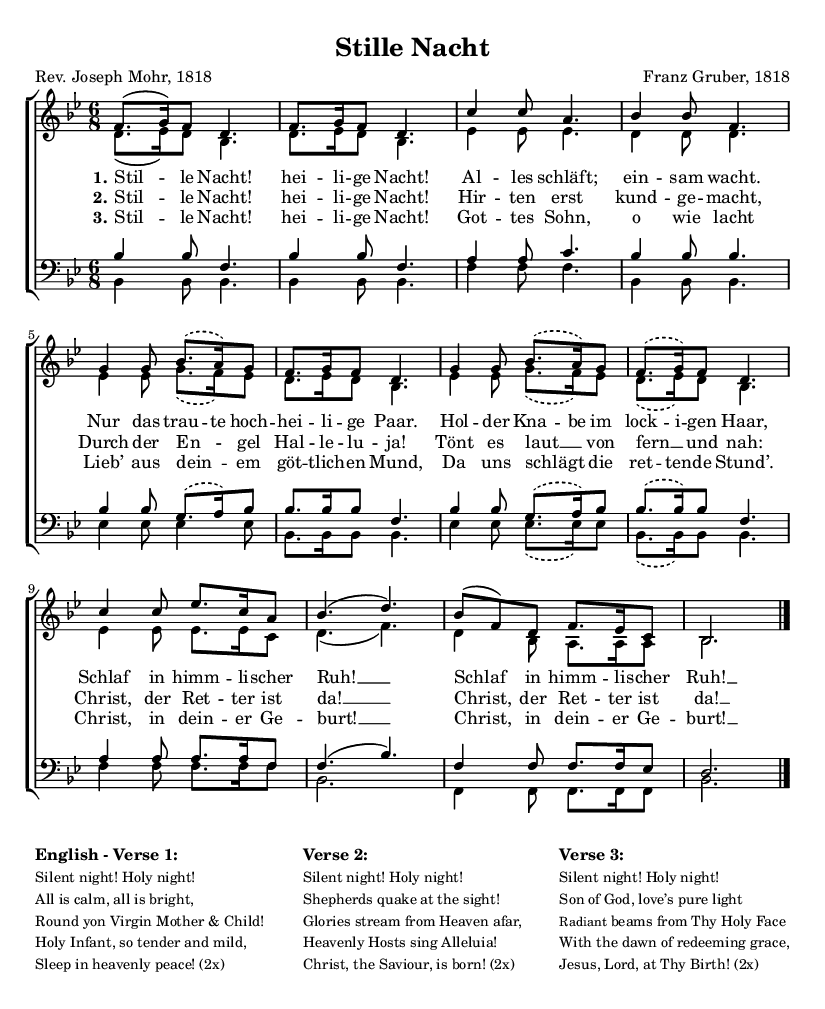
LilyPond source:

\header {
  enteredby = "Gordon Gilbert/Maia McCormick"
  composer = "Franz Gruber, 1818"
  poet = "Rev. Joseph Mohr, 1818"
  date="trans 1863 by Jane Campbell"
  title = "Stille Nacht"
  index_as = "Silent Night"
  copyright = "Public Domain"
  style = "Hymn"
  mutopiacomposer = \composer
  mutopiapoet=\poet
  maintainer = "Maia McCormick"
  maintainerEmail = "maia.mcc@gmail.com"
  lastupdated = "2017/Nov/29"
}

\version "2.14.2"

\include "header.ly"

global= {
  \preamble

  \time 6/8
  \key bes \major
}

sop = \context Voice = "sop"    {
  \voiceOne
  f'8.( g'16) f'8 d'4.
  f'8. g'16 f'8 d'4.
  c''4 c''8 a'4. bes'4 bes'8 f'4.
  \slurDashed
  g'4 g'8 bes'8.( a'16) g'8 f'8. g'16 f'8 d'4.
  g'4 g'8 bes'8.( a'16) g'8 f'8.( g'16) f'8 d'4.
  \slurSolid
  c''4 c''8 ees''8. c''16 a'8 bes'4.( d'')
  bes'8( f') d' f'8. ees'16 c'8 bes2. \bar "|."
}

alto=\context Voice = "alto"   {
  \voiceTwo
  d'8.( ees'16) d'8 bes4.
  d'8. ees'16 d'8 bes4.
  ees'4 ees'8 ees'4. d'4 d'8 d'4.
  \slurDashed
  ees'4 ees'8 g'8.( f'16) ees'8 d'8. ees'16 d'8 bes4.
  ees'4 ees'8 g'8.( f'16) ees'8 d'8.( ees'16) d'8 bes4.
  \slurSolid
  ees'4 ees'8 ees'8. ees'16 c'8 d'4.( f')
  d'4 bes8 a8. a16 a8 bes2.
}

tenor = \context Voice = "tenor"   {
  \voiceOne
  bes4 bes8 f4.
  bes4 bes8 f4.
  a4 a8 c'4. bes4 bes8 bes4.
  \slurDashed
  bes4 bes8 g8.( a16) bes8 bes8. bes16 bes8 f4.
  bes4 bes8 \slurDashed g8.( a16) bes8 bes8.( bes16) bes8 f4.
  \slurSolid
  a4 a8 a8. a16 f8 f4.( bes)
  f4 f8 f8. f16 ees8 d2.
}

bass = \context Voice = "bass"   {
  \voiceTwo
  bes,4 bes,8 bes,4.
  bes,4 bes,8 bes,4.
  f4 f8 f4. bes,4 bes,8 bes,4.
  ees4 ees8 ees4 ees8 bes,8. bes,16 bes,8 bes,4.
  ees4 \slurDashed ees8 ees8.( es16) ees8 bes,8.( bes,16) bes,8 bes,4.
  \slurSolid
  f4 f8 f8. f16 f8 bes,2.
  f,4 f,8 f,8. f,16 f,8 bes,2.
}
accomp=\chordmode {

}



stanzaa = \lyricmode {
  Stil -- le Nacht!
  hei -- li -- ge Nacht!
  Al -- les schläft;
  ein -- sam wacht.
  Nur das
  \set ignoreMelismata = ##t
  trau -- te hoch -- hei -- li -- ge Paar.
  Hol -- der Kna -- be im lock -- i -- gen Haar,
  \unset ignoreMelismata
  Schlaf in himm -- li -- scher Ruh! __
  Schlaf in himm -- li -- scher Ruh! __
}

stanzab = \lyricmode {
    Stil -- le Nacht!
    hei -- li -- ge Nacht!
    Hir -- ten erst kund -- ge -- macht,
    Durch der En -- gel Hal -- le -- lu -- ja!
    Tönt es laut __ von fern __ und nah:
    Christ, der Ret -- ter ist da! __
    Christ, der Ret -- ter ist da! __
  }

stanzac = \lyricmode {
  Stil -- le Nacht!
  hei -- li -- ge Nacht!
  Got -- tes Sohn, o wie lacht
  Lieb’ aus dein -- em göt -- tlich -- en Mund,
  Da uns schlägt die
  \set ignoreMelismata = ##t
  ret -- ten -- de Stund’.
  \unset ignoreMelismata
  Christ, in dein -- er Ge -- burt! __
  Christ, in dein -- er Ge -- burt! __
}

stanzad = \lyricmode {

}
stanzae = \lyricmode {

}
stanzaf = \lyricmode {

}

verses = \markup{
  \fill-line {
    \column{
      \line { \bold "English - Verse 1:" }
      \smaller {
        \line{ Silent night! Holy night!}
        \line{ All is calm, all is bright,}
        \line{ Round yon Virgin Mother & Child!}
        \line{ Holy Infant, so tender and mild,}
        \line{ Sleep in heavenly peace! (2x) }
      }
    }
    \column{
      \line { \bold "Verse 2:" }
      \smaller {
        \line{ Silent night! Holy night! }
        \line{ Shepherds quake at the sight! }
        \line{ Glories stream from Heaven afar, }
        \line{ Heavenly Hosts sing Alleluia! }
        \line{ Christ, the Saviour, is born! (2x) }
      }
    }
    \column{
      \line { \bold "Verse 3:" }
      \smaller {
        \line{ Silent night! Holy night! }
        \line{ Son of God, love’s pure light }
        \line{\smaller Radiant beams from Thy Holy Face }
        \line{ With the dawn of redeeming grace, }
        \line{ Jesus, Lord, at Thy Birth! (2x) }
      }
    }
  }
}

\score {
  \context ChoirStaff <<
    \context ChordNames \accomp
    \unset ChoirStaff.melismaBusyProperties
    \context Staff ="upper"  { \clef "G" <<
      \global
      \sop
      \alto
    >>}

    \lyricsto "sop" \context Lyrics = "stanza-1" {
      \set stanza = "1."
      \stanzaa }
    \lyricsto "sop" \context Lyrics = "stanza-2" {
      \set stanza = "2."
      \stanzab }
    \lyricsto "sop" \context Lyrics = "stanza-3" {
      \set stanza = "3."
      \stanzac }
                                %	\lyricsto "sop" \context Lyrics = "stanza-4" {
                                %		\set stanza = "4."
                                %			\stanzad }
                                %	\lyricsto "sop" \context Lyrics = "stanza-5" {
                                %		\set stanza = "5."
                                %			\stanzae }
                                %	\lyricsto "sop" \context Lyrics = "stanza-6" {
                                %		\set stanza = "6."
                                %			\stanzaf }
    \context Staff = "lower"  { \clef "F"<<
      \global
      \tenor
      \bass
    >>}
  >>
}
\verses
